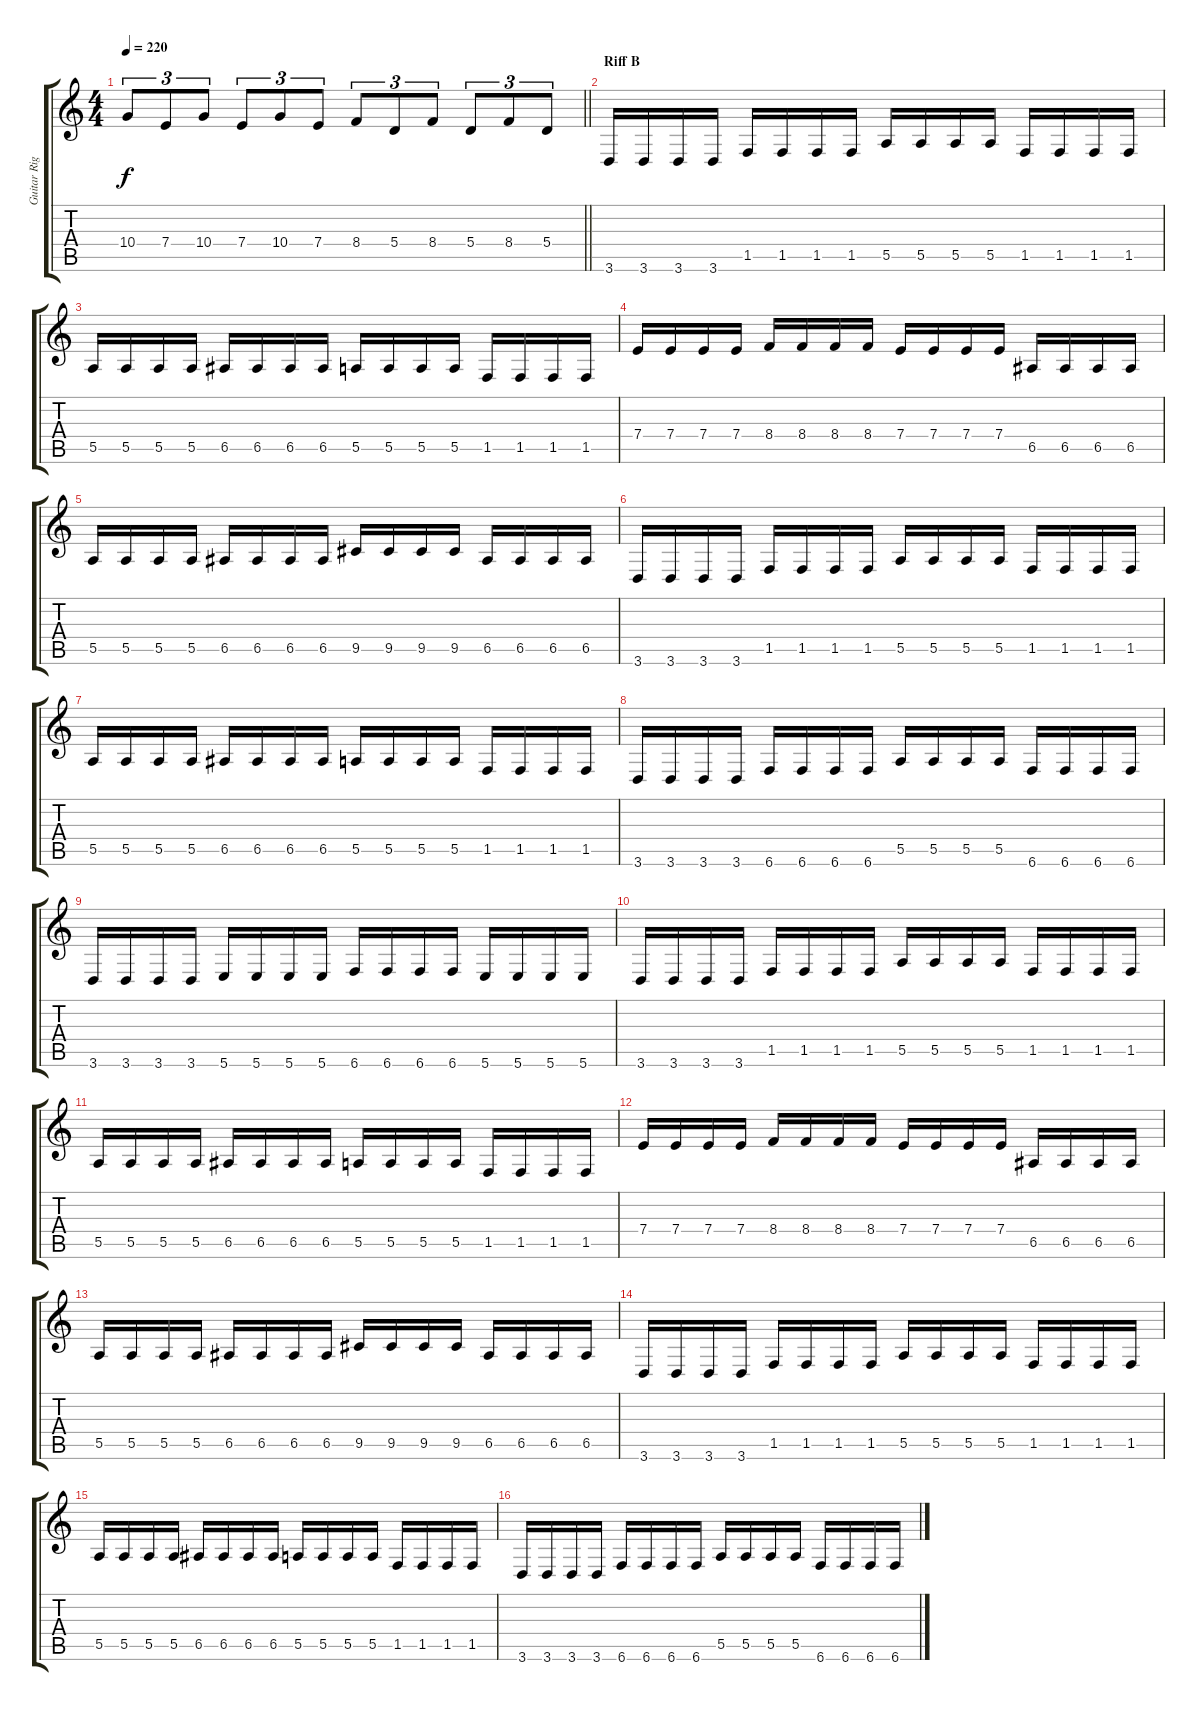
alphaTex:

\track ("Guitar Right" "Guitar Rig") {instrument distortionguitar}
\staff {score tabs}
\tuning (B3 Gb3 D3 A2 E2 B1) {hide}
\ts (4 4)
\tempo 220
\clef g2
\barLineRight lightlight
\ks c
10.4.8{tu (3 2) dy f} 7.4.8{tu (3 2)} 10.4.8{tu (3 2)} 7.4.8{tu (3 2)} 10.4.8{tu (3 2)} 7.4.8{tu (3 2)} 8.4.8{tu (3 2)} 5.4.8{tu (3 2)} 8.4.8{tu (3 2)} 5.4.8{tu (3 2)} 8.4.8{tu (3 2)} 5.4.8{tu (3 2)} |
\section ("" "Riff B")
3.6.16 3.6.16 3.6.16 3.6.16 1.5.16 1.5.16 1.5.16 1.5.16 5.5.16 5.5.16 5.5.16 5.5.16 1.5.16 1.5.16 1.5.16 1.5.16 |
5.5.16 5.5.16 5.5.16 5.5.16 6.5.16 6.5.16 6.5.16 6.5.16 5.5.16 5.5.16 5.5.16 5.5.16 1.5.16 1.5.16 1.5.16 1.5.16 |
7.4.16 7.4.16 7.4.16 7.4.16 8.4.16 8.4.16 8.4.16 8.4.16 7.4.16 7.4.16 7.4.16 7.4.16 6.5.16 6.5.16 6.5.16 6.5.16 |
5.5.16 5.5.16 5.5.16 5.5.16 6.5.16 6.5.16 6.5.16 6.5.16 9.5.16 9.5.16 9.5.16 9.5.16 6.5.16 6.5.16 6.5.16 6.5.16 |
3.6.16 3.6.16 3.6.16 3.6.16 1.5.16 1.5.16 1.5.16 1.5.16 5.5.16 5.5.16 5.5.16 5.5.16 1.5.16 1.5.16 1.5.16 1.5.16 |
5.5.16 5.5.16 5.5.16 5.5.16 6.5.16 6.5.16 6.5.16 6.5.16 5.5.16 5.5.16 5.5.16 5.5.16 1.5.16 1.5.16 1.5.16 1.5.16 |
3.6.16 3.6.16 3.6.16 3.6.16 6.6.16 6.6.16 6.6.16 6.6.16 5.5.16 5.5.16 5.5.16 5.5.16 6.6.16 6.6.16 6.6.16 6.6.16 |
3.6.16 3.6.16 3.6.16 3.6.16 5.6.16 5.6.16 5.6.16 5.6.16 6.6.16 6.6.16 6.6.16 6.6.16 5.6.16 5.6.16 5.6.16 5.6.16 |
3.6.16 3.6.16 3.6.16 3.6.16 1.5.16 1.5.16 1.5.16 1.5.16 5.5.16 5.5.16 5.5.16 5.5.16 1.5.16 1.5.16 1.5.16 1.5.16 |
5.5.16 5.5.16 5.5.16 5.5.16 6.5.16 6.5.16 6.5.16 6.5.16 5.5.16 5.5.16 5.5.16 5.5.16 1.5.16 1.5.16 1.5.16 1.5.16 |
7.4.16 7.4.16 7.4.16 7.4.16 8.4.16 8.4.16 8.4.16 8.4.16 7.4.16 7.4.16 7.4.16 7.4.16 6.5.16 6.5.16 6.5.16 6.5.16 |
5.5.16 5.5.16 5.5.16 5.5.16 6.5.16 6.5.16 6.5.16 6.5.16 9.5.16 9.5.16 9.5.16 9.5.16 6.5.16 6.5.16 6.5.16 6.5.16 |
3.6.16 3.6.16 3.6.16 3.6.16 1.5.16 1.5.16 1.5.16 1.5.16 5.5.16 5.5.16 5.5.16 5.5.16 1.5.16 1.5.16 1.5.16 1.5.16 |
5.5.16 5.5.16 5.5.16 5.5.16 6.5.16 6.5.16 6.5.16 6.5.16 5.5.16 5.5.16 5.5.16 5.5.16 1.5.16 1.5.16 1.5.16 1.5.16 |
3.6.16 3.6.16 3.6.16 3.6.16 6.6.16 6.6.16 6.6.16 6.6.16 5.5.16 5.5.16 5.5.16 5.5.16 6.6.16 6.6.16 6.6.16 6.6.16
